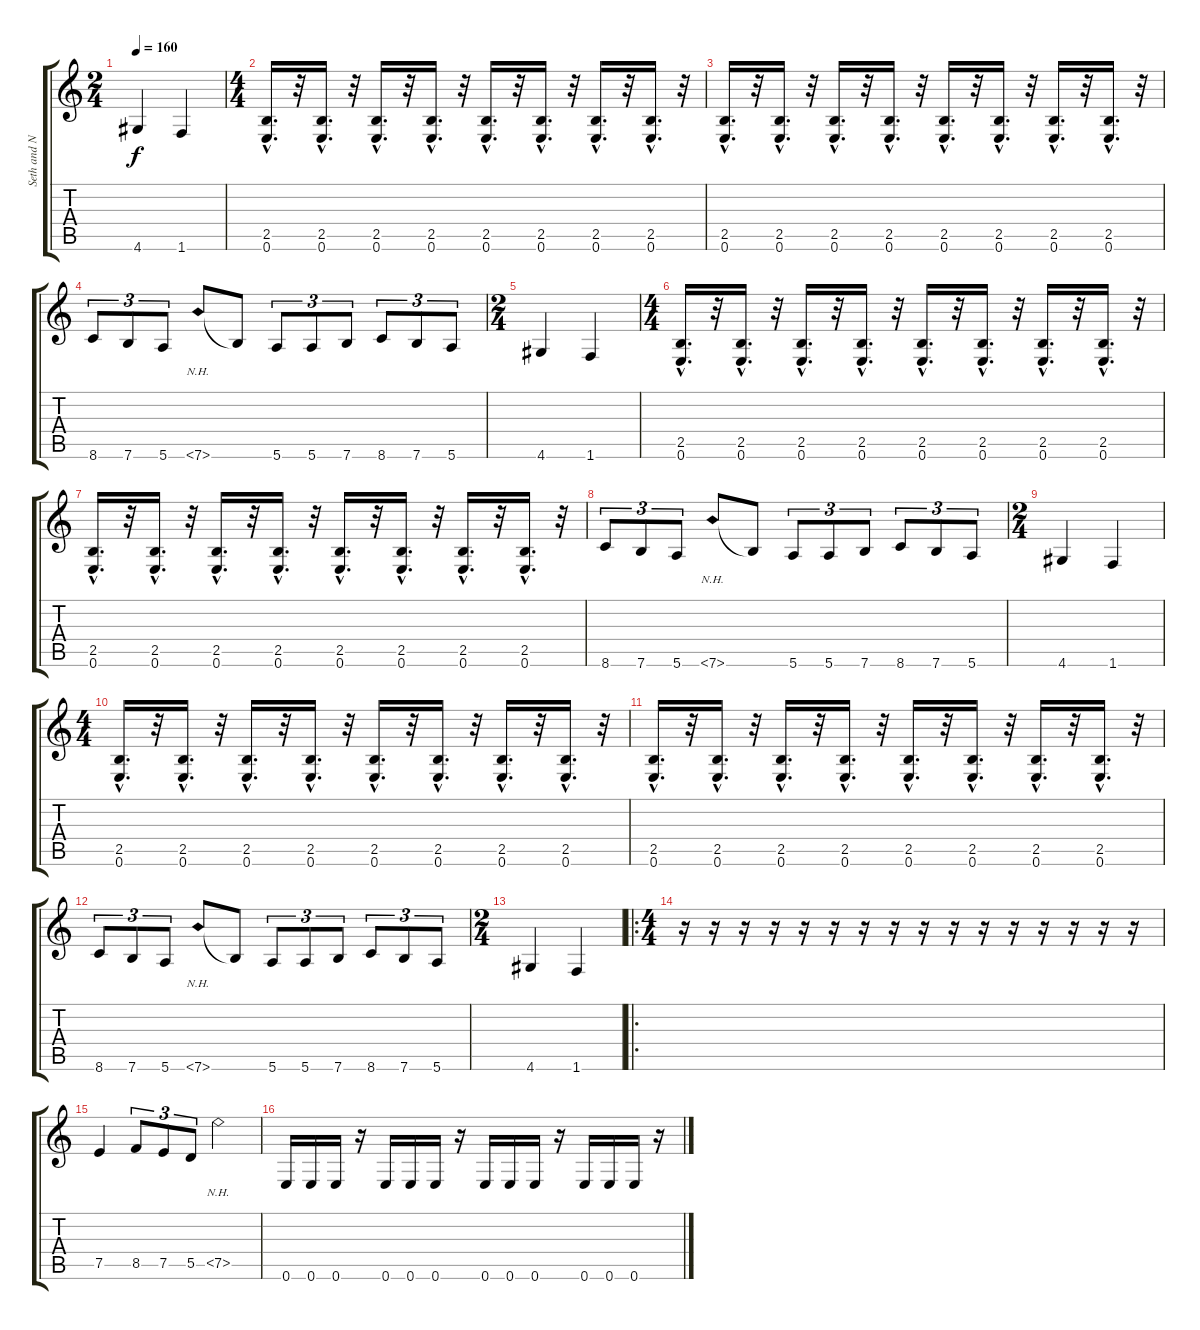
\track ("Seth and Nergal" "Seth and N") {instrument distortionguitar}
\staff {score tabs}
\tuning (E4 B3 G3 D3 A2 E2) {hide}
\ts (2 4)
\tempo 160
\clef g2
\ks c
4.6.4{dy f} 1.6.4 |
\ts (4 4)
(2.5{hac} 0.6{hac}).16{d} r.32 (2.5{hac} 0.6{hac}).16{d} r.32 (2.5{hac} 0.6{hac}).16{d} r.32 (2.5{hac} 0.6{hac}).16{d} r.32 (2.5{hac} 0.6{hac}).16{d} r.32 (2.5{hac} 0.6{hac}).16{d} r.32 (2.5{hac} 0.6{hac}).16{d} r.32 (2.5{hac} 0.6{hac}).16{d} r.32 |
(2.5{hac} 0.6{hac}).16{d} r.32 (2.5{hac} 0.6{hac}).16{d} r.32 (2.5{hac} 0.6{hac}).16{d} r.32 (2.5{hac} 0.6{hac}).16{d} r.32 (2.5{hac} 0.6{hac}).16{d} r.32 (2.5{hac} 0.6{hac}).16{d} r.32 (2.5{hac} 0.6{hac}).16{d} r.32 (2.5{hac} 0.6{hac}).16{d} r.32 |
8.6.8{tu (3 2)} 7.6.8{tu (3 2)} 5.6.8{tu (3 2)} 7.6{nh}.8 7.6{t}.8 5.6.8{tu (3 2)} 5.6.8{tu (3 2)} 7.6.8{tu (3 2)} 8.6.8{tu (3 2)} 7.6.8{tu (3 2)} 5.6.8{tu (3 2)} |
\ts (2 4)
4.6.4 1.6.4 |
\ts (4 4)
(2.5{hac} 0.6{hac}).16{d} r.32 (2.5{hac} 0.6{hac}).16{d} r.32 (2.5{hac} 0.6{hac}).16{d} r.32 (2.5{hac} 0.6{hac}).16{d} r.32 (2.5{hac} 0.6{hac}).16{d} r.32 (2.5{hac} 0.6{hac}).16{d} r.32 (2.5{hac} 0.6{hac}).16{d} r.32 (2.5{hac} 0.6{hac}).16{d} r.32 |
(2.5{hac} 0.6{hac}).16{d} r.32 (2.5{hac} 0.6{hac}).16{d} r.32 (2.5{hac} 0.6{hac}).16{d} r.32 (2.5{hac} 0.6{hac}).16{d} r.32 (2.5{hac} 0.6{hac}).16{d} r.32 (2.5{hac} 0.6{hac}).16{d} r.32 (2.5{hac} 0.6{hac}).16{d} r.32 (2.5{hac} 0.6{hac}).16{d} r.32 |
8.6.8{tu (3 2)} 7.6.8{tu (3 2)} 5.6.8{tu (3 2)} 7.6{nh}.8 7.6{t}.8 5.6.8{tu (3 2)} 5.6.8{tu (3 2)} 7.6.8{tu (3 2)} 8.6.8{tu (3 2)} 7.6.8{tu (3 2)} 5.6.8{tu (3 2)} |
\ts (2 4)
4.6.4 1.6.4 |
\ts (4 4)
(2.5{hac} 0.6{hac}).16{d} r.32 (2.5{hac} 0.6{hac}).16{d} r.32 (2.5{hac} 0.6{hac}).16{d} r.32 (2.5{hac} 0.6{hac}).16{d} r.32 (2.5{hac} 0.6{hac}).16{d} r.32 (2.5{hac} 0.6{hac}).16{d} r.32 (2.5{hac} 0.6{hac}).16{d} r.32 (2.5{hac} 0.6{hac}).16{d} r.32 |
(2.5{hac} 0.6{hac}).16{d} r.32 (2.5{hac} 0.6{hac}).16{d} r.32 (2.5{hac} 0.6{hac}).16{d} r.32 (2.5{hac} 0.6{hac}).16{d} r.32 (2.5{hac} 0.6{hac}).16{d} r.32 (2.5{hac} 0.6{hac}).16{d} r.32 (2.5{hac} 0.6{hac}).16{d} r.32 (2.5{hac} 0.6{hac}).16{d} r.32 |
8.6.8{tu (3 2)} 7.6.8{tu (3 2)} 5.6.8{tu (3 2)} 7.6{nh}.8 7.6{t}.8 5.6.8{tu (3 2)} 5.6.8{tu (3 2)} 7.6.8{tu (3 2)} 8.6.8{tu (3 2)} 7.6.8{tu (3 2)} 5.6.8{tu (3 2)} |
\ts (2 4)
4.6.4 1.6.4 |
\ro
\ts (4 4)
r.16 r.16 r.16 r.16 r.16 r.16 r.16 r.16 r.16 r.16 r.16 r.16 r.16 r.16 r.16 r.16 |
7.5.4 8.5.8{tu (3 2)} 7.5.8{tu (3 2)} 5.5.8{tu (3 2)} 7.5{nh}.2 |
0.6.16 0.6.16 0.6.16 r.16 0.6.16 0.6.16 0.6.16 r.16 0.6.16 0.6.16 0.6.16 r.16 0.6.16 0.6.16 0.6.16 r.16
